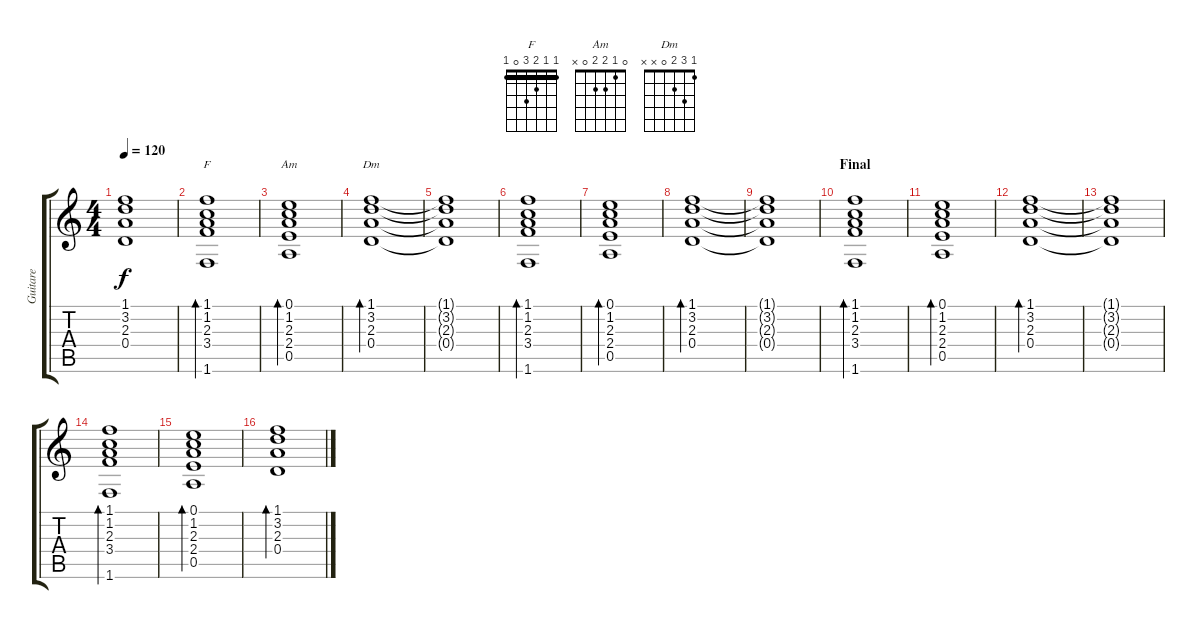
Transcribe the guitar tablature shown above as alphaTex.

\track ("Guitare" "Guitare") {instrument electricguitarclean}
\staff {score tabs}
\tuning (E4 B3 G3 D3 A2 E2) {hide}
\chord ("F" 1 1 2 3 0 1) {barre 1}
\chord ("Am" 0 1 2 2 0 x)
\chord ("Dm" 1 3 2 0 x x)
\ts (4 4)
\tempo 120
\clef g2
\ks c
(1.1{t} 3.2{t} 2.3{t} 0.4{t}).1{dy f} |
(1.1 1.2 2.3 3.4 1.6).1{bd 120 ch "F"} |
(0.1 1.2 2.3 2.4 0.5).1{bd 120 ch "Am"} |
(1.1 3.2 2.3 0.4).1{bd 120 ch "Dm"} |
(1.1{t} 3.2{t} 2.3{t} 0.4{t}).1 |
(1.1 1.2 2.3 3.4 1.6).1{bd 120} |
(0.1 1.2 2.3 2.4 0.5).1{bd 120} |
(1.1 3.2 2.3 0.4).1{bd 120} |
(1.1{t} 3.2{t} 2.3{t} 0.4{t}).1 |
\section ("" "Final")
(1.1 1.2 2.3 3.4 1.6).1{bd 120} |
(0.1 1.2 2.3 2.4 0.5).1{bd 120} |
(1.1 3.2 2.3 0.4).1{bd 120} |
(1.1{t} 3.2{t} 2.3{t} 0.4{t}).1 |
(1.1 1.2 2.3 3.4 1.6).1{bd 120} |
(0.1 1.2 2.3 2.4 0.5).1{bd 120} |
(1.1 3.2 2.3 0.4).1{bd 120}
